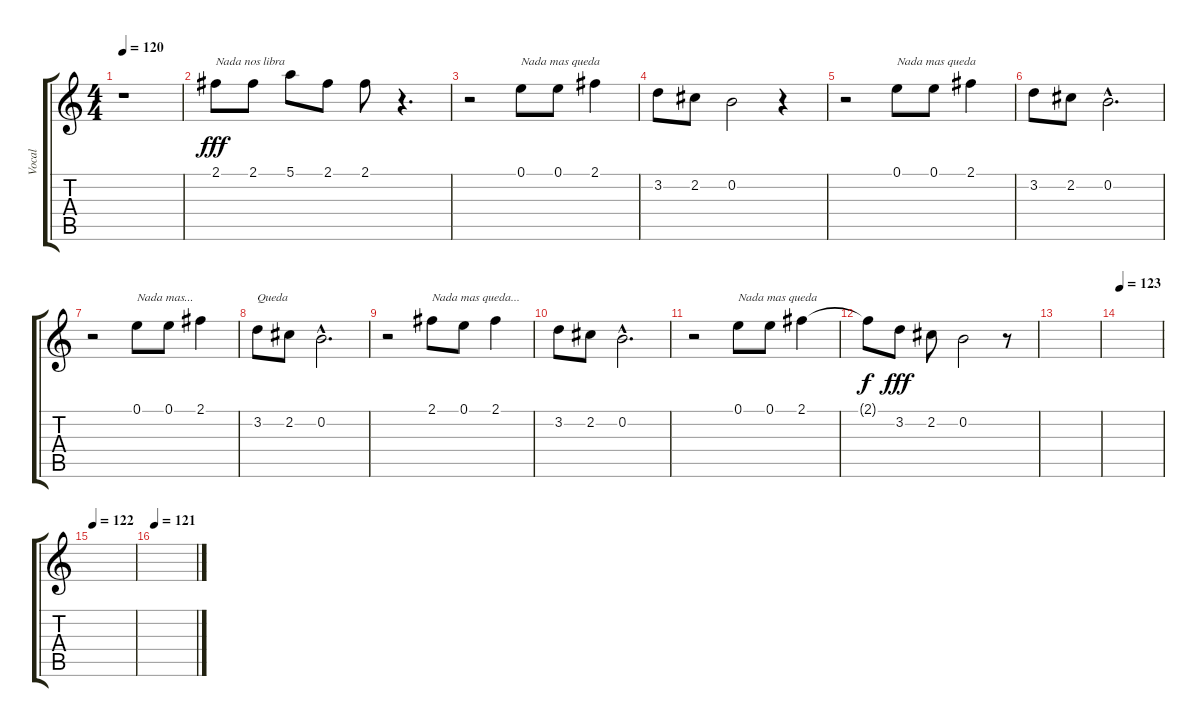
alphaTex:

\track ("Vocal" "Vocal") {instrument acousticguitarnylon}
\staff {score tabs}
\tuning (E4 B3 G3 D3 A2 E2) {hide}
\ts (4 4)
\tempo 120
\clef g2
\ks c
r.1{dy fff} |
2.1.8{txt "Nada nos libra"} 2.1.8 5.1.8 2.1.8 2.1.8 r.4{d} |
r.2 0.1.8{txt "Nada mas queda"} 0.1.8 2.1.4 |
3.2.8 2.2.8 0.2.2 r.4 |
r.2 0.1.8{txt "Nada mas queda"} 0.1.8 2.1.4 |
3.2.8 2.2.8 0.2{hac}.2{d} |
r.2 0.1.8{txt "Nada mas..."} 0.1.8 2.1.4 |
3.2.8{txt "Queda"} 2.2.8 0.2{hac}.2{d} |
r.2 2.1.8{txt "Nada mas queda..."} 0.1.8 2.1.4 |
3.2.8 2.2.8 0.2{hac}.2{d} |
r.2 0.1.8{txt "Nada mas queda"} 0.1.8 2.1.4 |
2.1{t}.8{dy f} 3.2.8{dy fff} 2.2.8 0.2.2 r.8 |
|
\tempo 123
|
\tempo 122
|
\tempo 121
